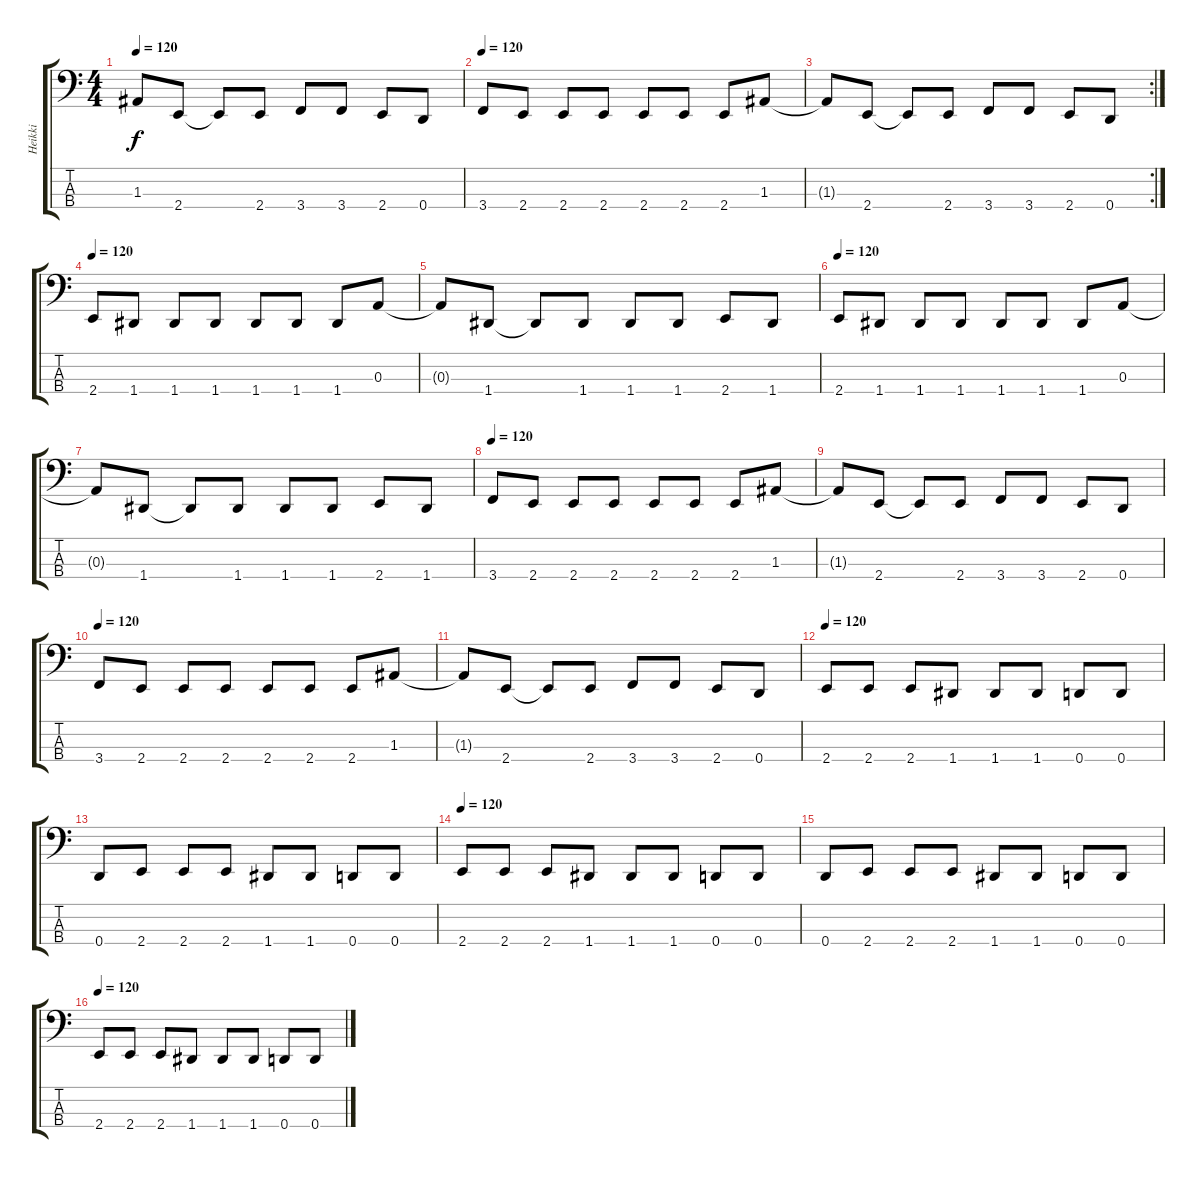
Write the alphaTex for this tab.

\track ("Heikki" "Heikki") {instrument electricbassfinger}
\staff {score tabs}
\tuning (G2 D2 A1 D1) {hide}
\ts (4 4)
\tempo 120
\clef f4
\ks c
1.3{t}.8{dy f} 2.4.8 2.4{t}.8 2.4.8 3.4.8 3.4.8 2.4.8 0.4.8 |
\tempo 120
3.4.8 2.4.8 2.4.8 2.4.8 2.4.8 2.4.8 2.4.8 1.3.8 |
\rc 2
1.3{t}.8 2.4.8 2.4{t}.8 2.4.8 3.4.8 3.4.8 2.4.8 0.4.8 |
\tempo 120
2.4.8 1.4.8 1.4.8 1.4.8 1.4.8 1.4.8 1.4.8 0.3.8 |
0.3{t}.8 1.4.8 1.4{t}.8 1.4.8 1.4.8 1.4.8 2.4.8 1.4.8 |
\tempo 120
2.4.8 1.4.8 1.4.8 1.4.8 1.4.8 1.4.8 1.4.8 0.3.8 |
0.3{t}.8 1.4.8 1.4{t}.8 1.4.8 1.4.8 1.4.8 2.4.8 1.4.8 |
\tempo 120
3.4.8 2.4.8 2.4.8 2.4.8 2.4.8 2.4.8 2.4.8 1.3.8 |
1.3{t}.8 2.4.8 2.4{t}.8 2.4.8 3.4.8 3.4.8 2.4.8 0.4.8 |
\tempo 120
3.4.8 2.4.8 2.4.8 2.4.8 2.4.8 2.4.8 2.4.8 1.3.8 |
1.3{t}.8 2.4.8 2.4{t}.8 2.4.8 3.4.8 3.4.8 2.4.8 0.4.8 |
\tempo 120
2.4.8 2.4.8 2.4.8 1.4.8 1.4.8 1.4.8 0.4.8 0.4.8 |
0.4.8 2.4.8 2.4.8 2.4.8 1.4.8 1.4.8 0.4.8 0.4.8 |
\tempo 120
2.4.8 2.4.8 2.4.8 1.4.8 1.4.8 1.4.8 0.4.8 0.4.8 |
0.4.8 2.4.8 2.4.8 2.4.8 1.4.8 1.4.8 0.4.8 0.4.8 |
\tempo 120
2.4.8 2.4.8 2.4.8 1.4.8 1.4.8 1.4.8 0.4.8 0.4.8
